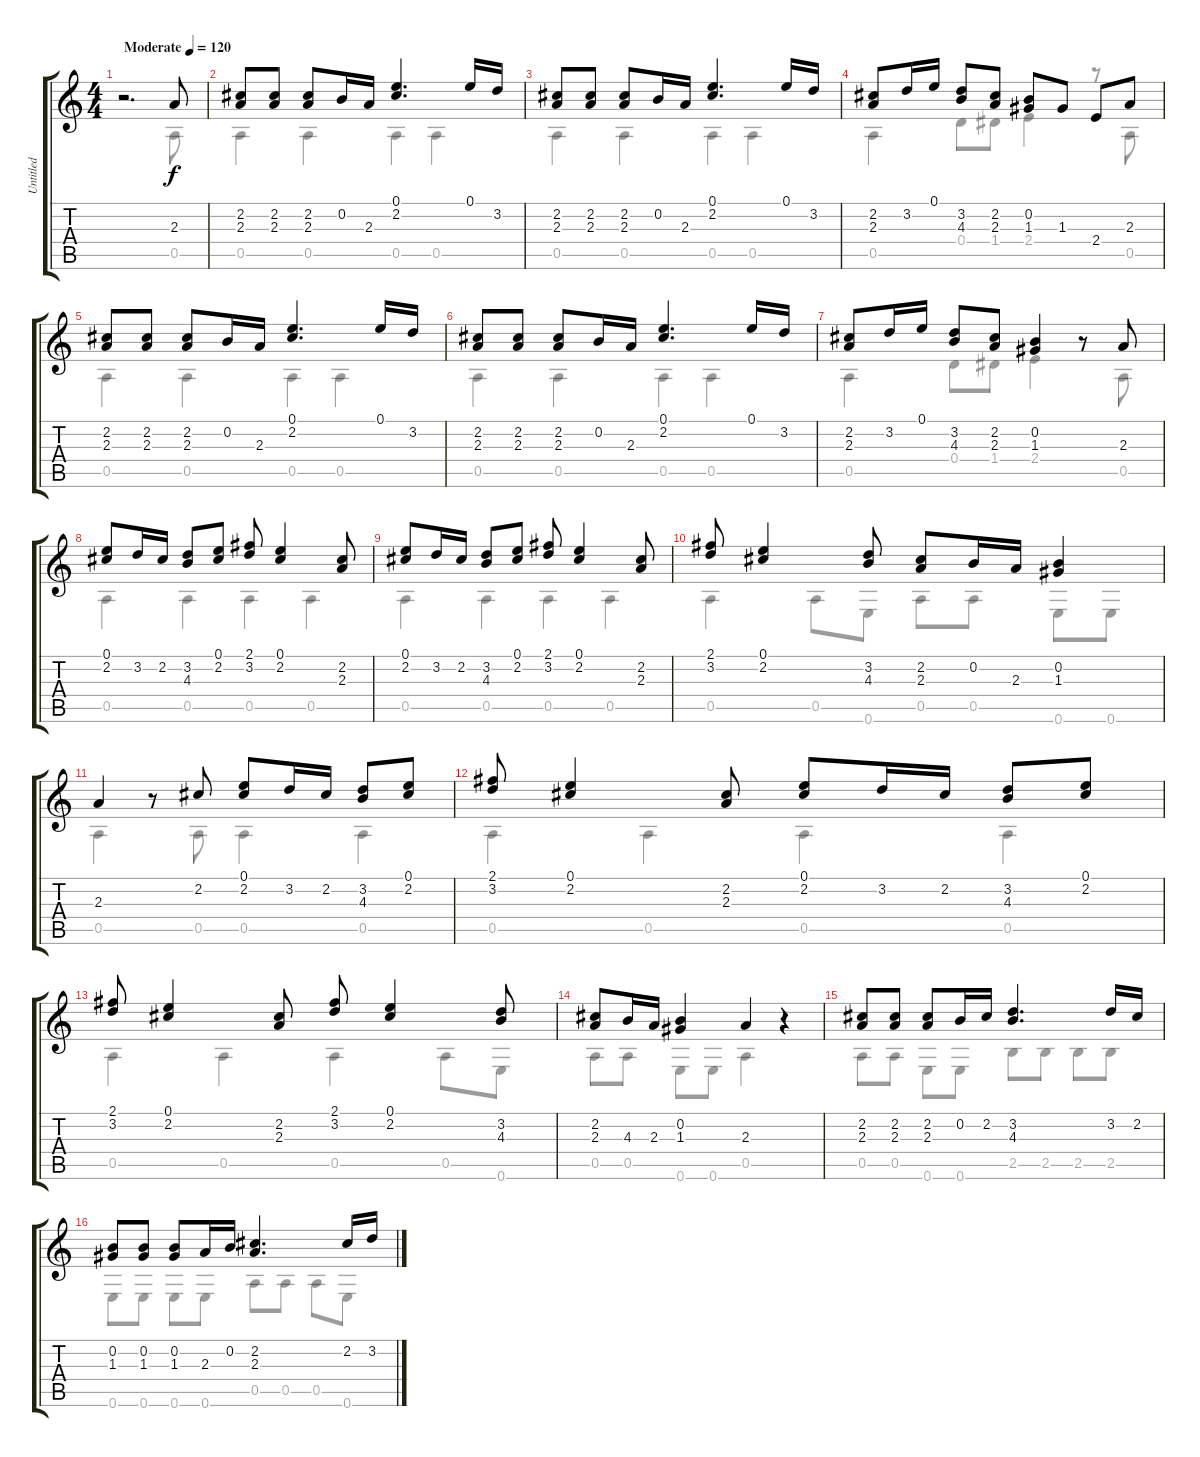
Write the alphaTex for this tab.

\track ("Untitled" "Untitled") {instrument acousticguitarnylon}
\staff {score tabs}
\tuning (E4 B3 G3 D3 A2 E2) {hide}
\voice
\ts (4 4)
\tempo (120 "Moderate")
\clef g2
\ks c
r.2{d dy f instrument acousticguitarnylon} 2.3.8 |
(2.2 2.3).8 (2.2 2.3).8 (2.2 2.3).8 0.2.16 2.3.16 (0.1 2.2).4{d} 0.1.16 3.2.16 |
(2.2 2.3).8 (2.2 2.3).8 (2.2 2.3).8 0.2.16 2.3.16 (0.1 2.2).4{d} 0.1.16 3.2.16 |
(2.2 2.3).8 3.2.16 0.1.16 (3.2 4.3).8 (2.2 2.3).8 (0.2 1.3).8 1.3.8 2.4.8 2.3.8 |
(2.2 2.3).8 (2.2 2.3).8 (2.2 2.3).8 0.2.16 2.3.16 (0.1 2.2).4{d} 0.1.16 3.2.16 |
(2.2 2.3).8 (2.2 2.3).8 (2.2 2.3).8 0.2.16 2.3.16 (0.1 2.2).4{d} 0.1.16 3.2.16 |
(2.2 2.3).8 3.2.16 0.1.16 (3.2 4.3).8 (2.2 2.3).8 (0.2 1.3).4 r.8 2.3.8 |
(0.1 2.2).8 3.2.16 2.2.16 (3.2 4.3).8 (0.1 2.2).8 (2.1 3.2).8 (0.1 2.2).4 (2.2 2.3).8 |
(0.1 2.2).8 3.2.16 2.2.16 (3.2 4.3).8 (0.1 2.2).8 (2.1 3.2).8 (0.1 2.2).4 (2.2 2.3).8 |
(2.1 3.2).8 (0.1 2.2).4 (3.2 4.3).8 (2.2 2.3).8 0.2.16 2.3.16 (0.2 1.3).4 |
2.3.4 r.8 2.2.8 (0.1 2.2).8 3.2.16 2.2.16 (3.2 4.3).8 (0.1 2.2).8 |
(2.1 3.2).8 (0.1 2.2).4 (2.2 2.3).8 (0.1 2.2).8 3.2.16 2.2.16 (3.2 4.3).8 (0.1 2.2).8 |
(2.1 3.2).8 (0.1 2.2).4 (2.2 2.3).8 (2.1 3.2).8 (0.1 2.2).4 (3.2 4.3).8 |
(2.2 2.3).8 4.3.16 2.3.16 (0.2 1.3).4 2.3.4 r.4 |
(2.2 2.3).8 (2.2 2.3).8 (2.2 2.3).8 0.2.16 2.2.16 (3.2 4.3).4{d} 3.2.16 2.2.16 |
(0.2 1.3).8 (0.2 1.3).8 (0.2 1.3).8 2.3.16 0.2.16 (2.2 2.3).4{d} 2.2.16 3.2.16
\voice
\clef g2
\ottava regular
\simile none
\ks c
r.2{d dy f} 0.5.8 |
0.5.4 0.5.4 0.5.4 0.5.4 |
0.5.4 0.5.4 0.5.4 0.5.4 |
0.5.4 0.4.8 1.4.8 2.4.4 r.8 0.5.8 |
0.5.4 0.5.4 0.5.4 0.5.4 |
0.5.4 0.5.4 0.5.4 0.5.4 |
0.5.4 0.4.8 1.4.8 2.4.4 r.8 0.5.8 |
0.5.4 0.5.4 0.5.4 0.5.4 |
0.5.4 0.5.4 0.5.4 0.5.4 |
0.5.4 0.5.8 0.6.8 0.5.8 0.5.8 0.6.8 0.6.8 |
0.5.4 r.8 0.5.8 0.5.4 0.5.4 |
0.5.4 0.5.4 0.5.4 0.5.4 |
0.5.4 0.5.4 0.5.4 0.5.8 0.6.8 |
0.5.8 0.5.8 0.6.8 0.6.8 0.5.4 r.4 |
0.5.8 0.5.8 0.6.8 0.6.8 2.5.8 2.5.8 2.5.8 2.5.8 |
0.6.8 0.6.8 0.6.8 0.6.8 0.5.8 0.5.8 0.5.8 0.6.8
